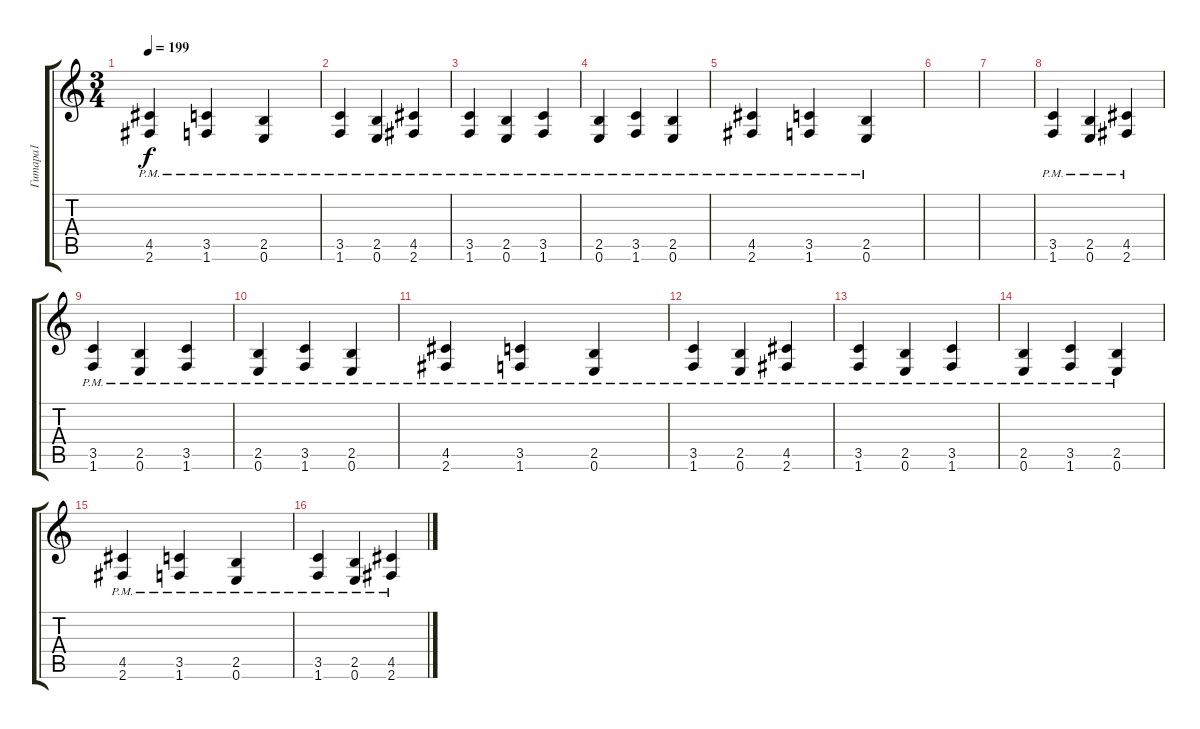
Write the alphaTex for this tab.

\track ("Гитара1" "Гитара1") {instrument distortionguitar}
\staff {score tabs}
\tuning (E4 B3 G3 D3 A2 E2) {hide}
\ts (3 4)
\tempo 199
\clef g2
\ks c
(4.5{pm} 2.6{pm}).4{dy f} (3.5{pm} 1.6{pm}).4 (2.5{pm} 0.6{pm}).4 |
(3.5{pm} 1.6{pm}).4 (2.5{pm} 0.6{pm}).4 (4.5{pm} 2.6{pm}).4 |
(3.5{pm} 1.6{pm}).4 (2.5{pm} 0.6{pm}).4 (3.5{pm} 1.6{pm}).4 |
(2.5{pm} 0.6{pm}).4 (3.5{pm} 1.6{pm}).4 (2.5{pm} 0.6{pm}).4 |
(4.5{pm} 2.6{pm}).4 (3.5{pm} 1.6{pm}).4 (2.5{pm} 0.6{pm}).4 |
|
|
(3.5{pm} 1.6{pm}).4 (2.5{pm} 0.6{pm}).4 (4.5{pm} 2.6{pm}).4 |
(3.5{pm} 1.6{pm}).4 (2.5{pm} 0.6{pm}).4 (3.5{pm} 1.6{pm}).4 |
(2.5{pm} 0.6{pm}).4 (3.5{pm} 1.6{pm}).4 (2.5{pm} 0.6{pm}).4 |
(4.5{pm} 2.6{pm}).4 (3.5{pm} 1.6{pm}).4 (2.5{pm} 0.6{pm}).4 |
(3.5{pm} 1.6{pm}).4 (2.5{pm} 0.6{pm}).4 (4.5{pm} 2.6{pm}).4 |
(3.5{pm} 1.6{pm}).4 (2.5{pm} 0.6{pm}).4 (3.5{pm} 1.6{pm}).4 |
(2.5{pm} 0.6{pm}).4 (3.5{pm} 1.6{pm}).4 (2.5{pm} 0.6{pm}).4 |
(4.5{pm} 2.6{pm}).4 (3.5{pm} 1.6{pm}).4 (2.5{pm} 0.6{pm}).4 |
(3.5{pm} 1.6{pm}).4 (2.5{pm} 0.6{pm}).4 (4.5{pm} 2.6{pm}).4
